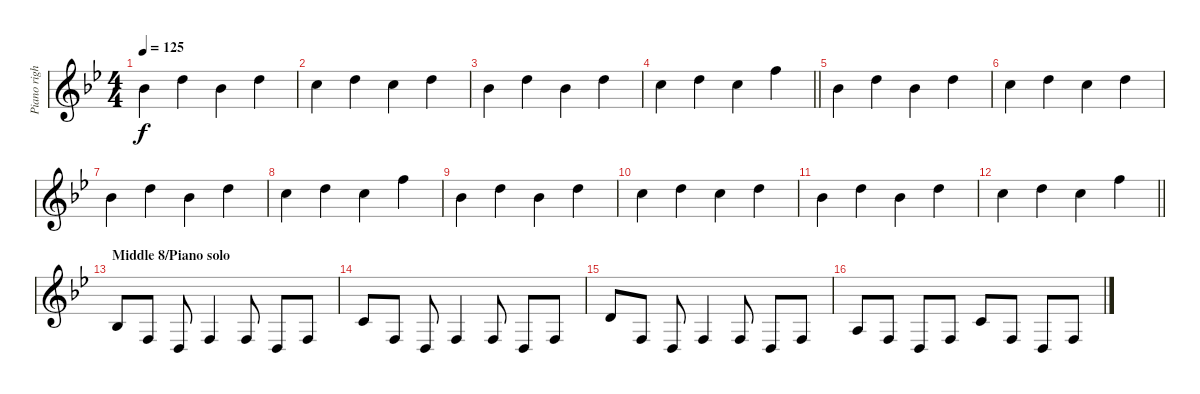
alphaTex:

\track ("Piano right hand" "Piano righ") {instrument acousticgrandpiano}
\staff {score}
\tuning (E4 B3 G3 D3 A2 E2) {hide}
\ts (4 4)
\tempo 125
\clef g2
\ks bb
6.1.4{dy f} 10.1.4 6.1.4 10.1.4 |
8.1.4 10.1.4 8.1.4 10.1.4 |
6.1.4 10.1.4 6.1.4 10.1.4 |
\barLineRight lightlight
22.4.4 10.1.4 8.1.4 13.1.4 |
6.1.4 10.1.4 6.1.4 10.1.4 |
8.1.4 10.1.4 8.1.4 10.1.4 |
6.1.4 10.1.4 6.1.4 10.1.4 |
22.4.4 10.1.4 8.1.4 13.1.4 |
6.1.4 10.1.4 6.1.4 10.1.4 |
8.1.4 10.1.4 8.1.4 10.1.4 |
6.1.4 10.1.4 6.1.4 10.1.4 |
\barLineRight lightlight
22.4.4 10.1.4 8.1.4 13.1.4 |
\section ("" "Middle 8/Piano solo")
3.3.8 3.4.8 0.4.8 3.4.4 3.4.8 0.4.8 3.4.8 |
1.2.8 3.4.8 0.4.8 3.4.4 3.4.8 0.4.8 3.4.8 |
3.2.8 3.4.8 0.4.8 3.4.4 3.4.8 0.4.8 3.4.8 |
2.3.8 3.4.8 0.4.8 3.4.8 1.2.8 3.4.8 0.4.8 3.4.8
